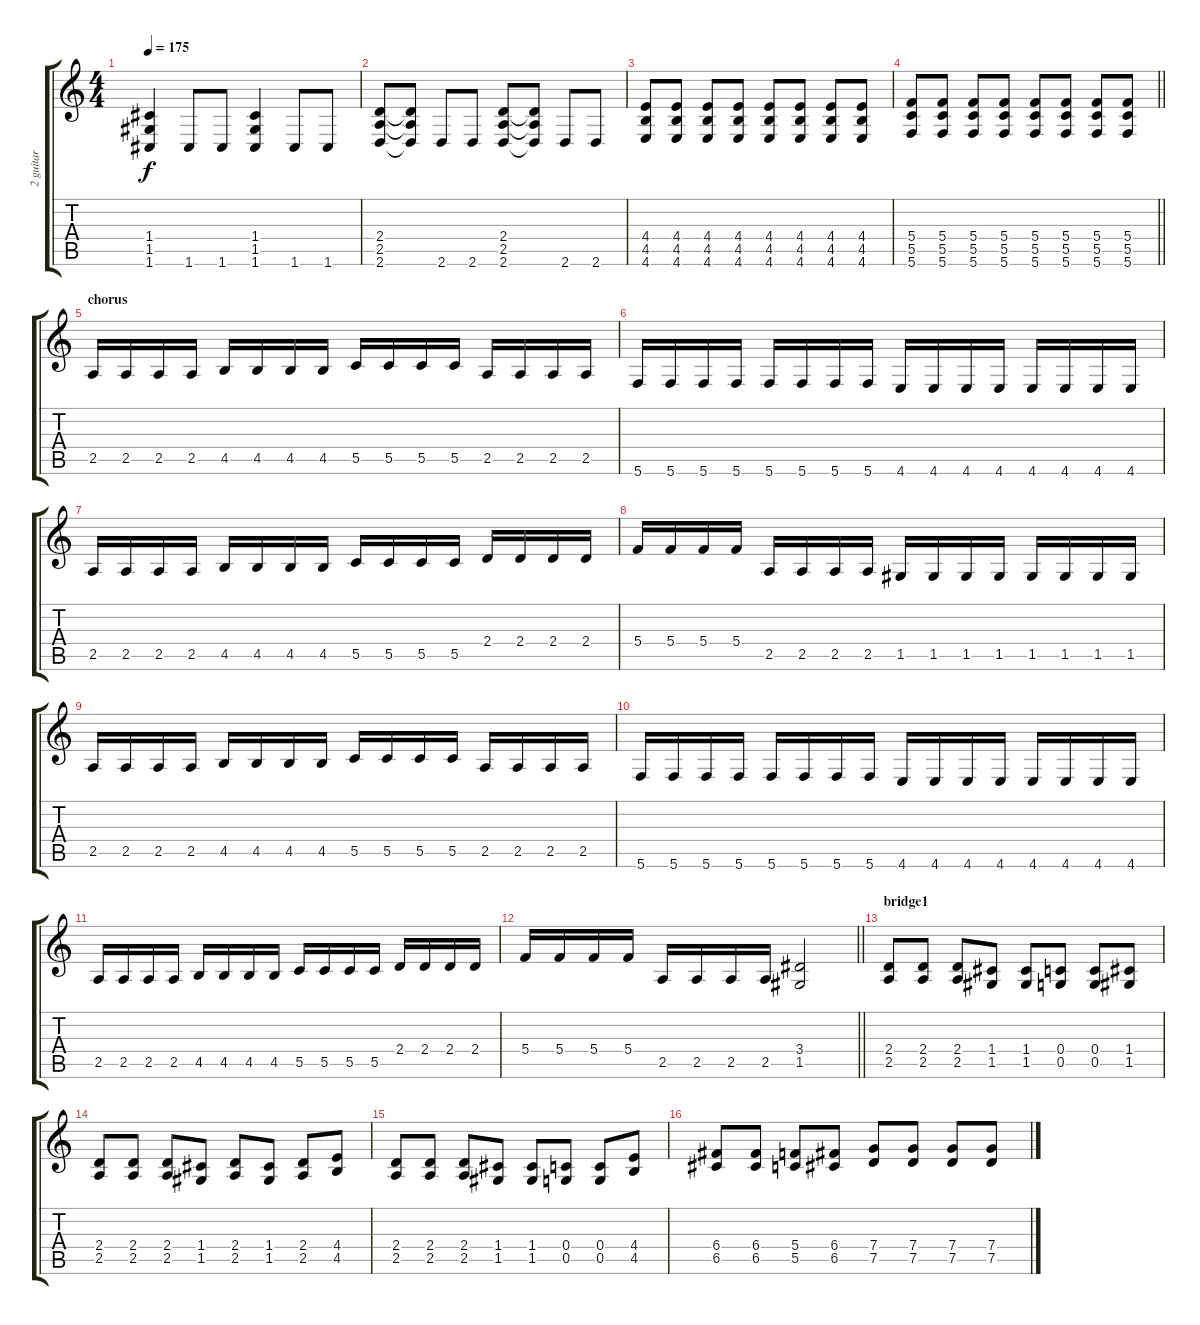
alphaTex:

\track ("2 guitar" "2 guitar") {instrument distortionguitar}
\staff {score tabs}
\tuning (D4 A3 F3 C3 G2 C2) {hide}
\ts (4 4)
\tempo 175
\clef g2
\ks c
(1.4 1.5 1.6).4{dy f} 1.6.8 1.6.8 (1.4 1.5 1.6).4 1.6.8 1.6.8 |
(2.4 2.5 2.6).8 (2.4{t} 2.5{t} 2.6{t}).8 2.6.8 2.6.8 (2.4 2.5 2.6).8 (2.4{t} 2.5{t} 2.6{t}).8 2.6.8 2.6.8 |
(4.4 4.5 4.6).8 (4.4 4.5 4.6).8 (4.4 4.5 4.6).8 (4.4 4.5 4.6).8 (4.4 4.5 4.6).8 (4.4 4.5 4.6).8 (4.4 4.5 4.6).8 (4.4 4.5 4.6).8 |
\barLineRight lightlight
(5.4 5.5 5.6).8 (5.4 5.5 5.6).8 (5.4 5.5 5.6).8 (5.4 5.5 5.6).8 (5.4 5.5 5.6).8 (5.4 5.5 5.6).8 (5.4 5.5 5.6).8 (5.4 5.5 5.6).8 |
\section ("" "chorus")
2.5.16 2.5.16 2.5.16 2.5.16 4.5.16 4.5.16 4.5.16 4.5.16 5.5.16 5.5.16 5.5.16 5.5.16 2.5.16 2.5.16 2.5.16 2.5.16 |
5.6.16 5.6.16 5.6.16 5.6.16 5.6.16 5.6.16 5.6.16 5.6.16 4.6.16 4.6.16 4.6.16 4.6.16 4.6.16 4.6.16 4.6.16 4.6.16 |
2.5.16 2.5.16 2.5.16 2.5.16 4.5.16 4.5.16 4.5.16 4.5.16 5.5.16 5.5.16 5.5.16 5.5.16 2.4.16 2.4.16 2.4.16 2.4.16 |
5.4.16 5.4.16 5.4.16 5.4.16 2.5.16 2.5.16 2.5.16 2.5.16 1.5.16 1.5.16 1.5.16 1.5.16 1.5.16 1.5.16 1.5.16 1.5.16 |
2.5.16 2.5.16 2.5.16 2.5.16 4.5.16 4.5.16 4.5.16 4.5.16 5.5.16 5.5.16 5.5.16 5.5.16 2.5.16 2.5.16 2.5.16 2.5.16 |
5.6.16 5.6.16 5.6.16 5.6.16 5.6.16 5.6.16 5.6.16 5.6.16 4.6.16 4.6.16 4.6.16 4.6.16 4.6.16 4.6.16 4.6.16 4.6.16 |
2.5.16 2.5.16 2.5.16 2.5.16 4.5.16 4.5.16 4.5.16 4.5.16 5.5.16 5.5.16 5.5.16 5.5.16 2.4.16 2.4.16 2.4.16 2.4.16 |
\barLineRight lightlight
5.4.16 5.4.16 5.4.16 5.4.16 2.5.16 2.5.16 2.5.16 2.5.16 (3.4 1.5).2 |
\section ("" "bridge1")
(2.4 2.5).8 (2.4 2.5).8 (2.4 2.5).8 (1.4 1.5).8 (1.4 1.5).8 (0.4 0.5).8 (0.4 0.5).8 (1.4 1.5).8 |
(2.4 2.5).8 (2.4 2.5).8 (2.4 2.5).8 (1.4 1.5).8 (2.4 2.5).8 (1.4 1.5).8 (2.4 2.5).8 (4.4 4.5).8 |
(2.4 2.5).8 (2.4 2.5).8 (2.4 2.5).8 (1.4 1.5).8 (1.4 1.5).8 (0.4 0.5).8 (0.4 0.5).8 (4.4 4.5).8 |
(6.4 6.5).8 (6.4 6.5).8 (5.4 5.5).8 (6.4 6.5).8 (7.4 7.5).8 (7.4 7.5).8 (7.4 7.5).8 (7.4 7.5).8
